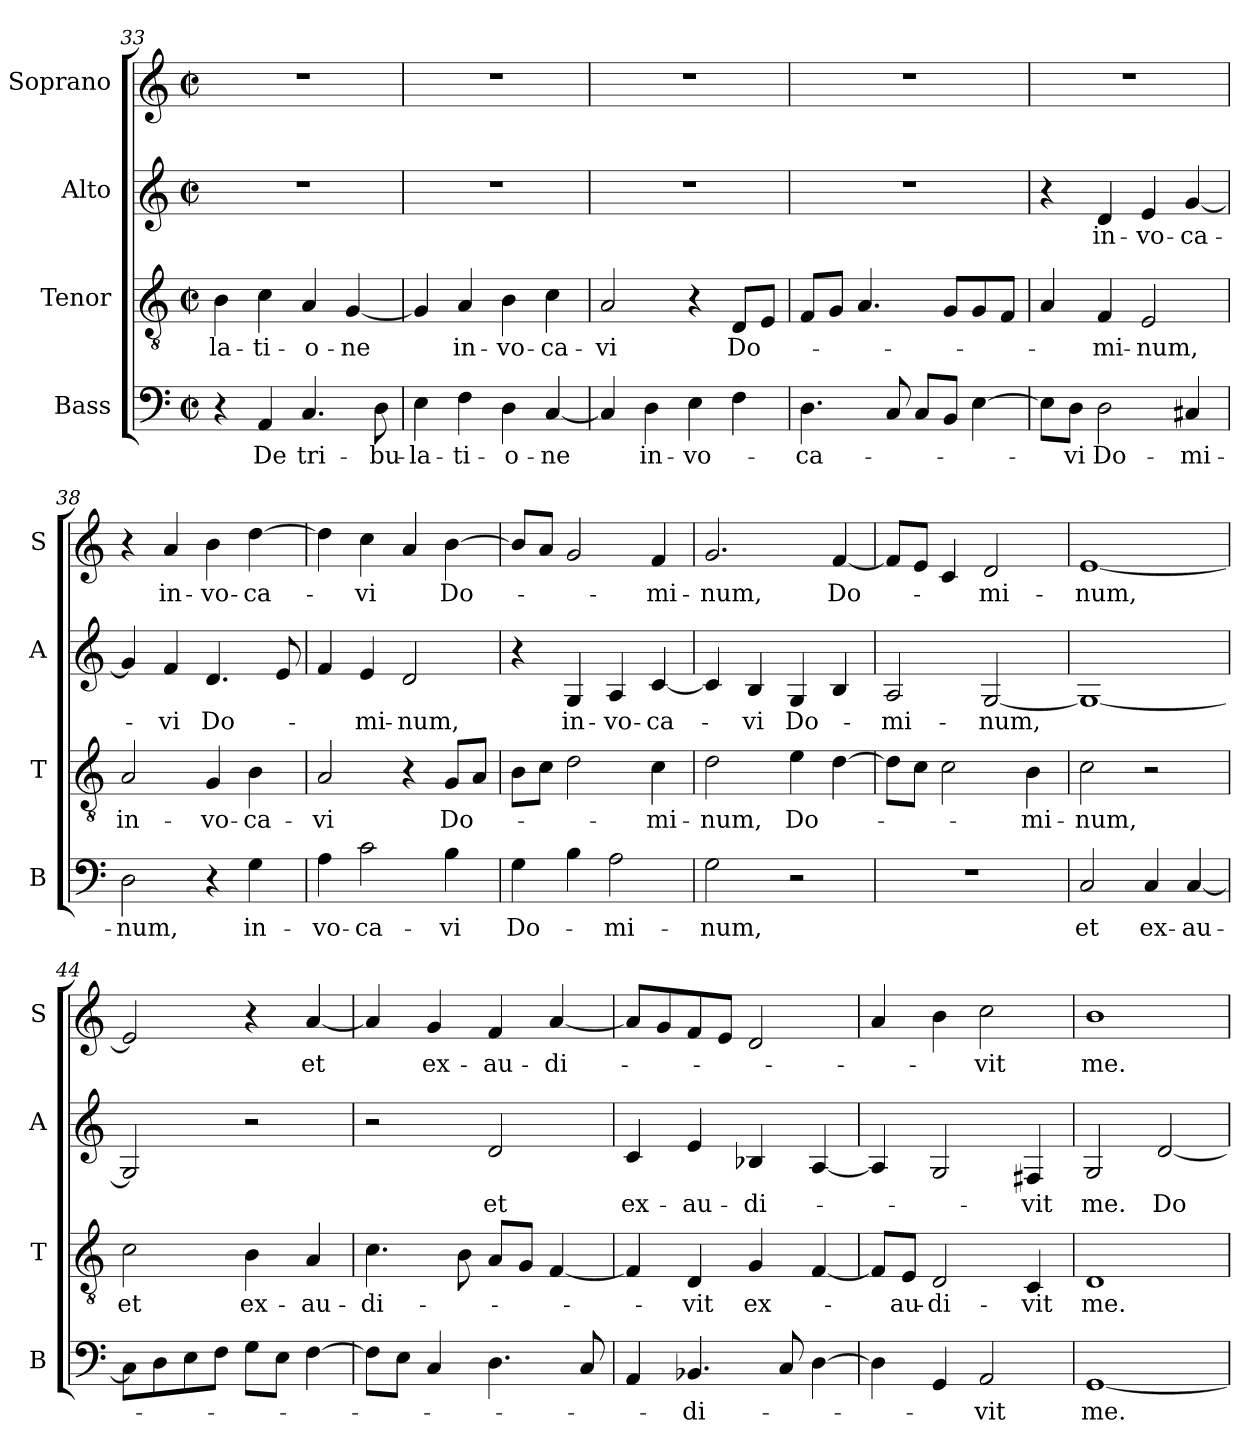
**kern	**text	**kern	**text	**kern	**text	**kern	**text
*part4	*part4	*part3	*part3	*part2	*part2	*part1	*part1
*staff4	*staff4	*staff3	*staff3	*staff2	*staff2	*staff1	*staff1
*I"Bass	*	*I"Tenor	*	*I"Alto	*	*I"Soprano	*
*I'B	*	*I'T	*	*I'A	*	*I'S	*
*clefF4	*	*clefGv2	*	*clefG2	*	*clefG2	*
*k[]	*	*k[]	*	*k[]	*	*k[]	*
*C:	*	*C:	*	*C:	*	*C:	*
*M2/2	*	*M2/2	*	*M2/2	*	*M2/2	*
*met(c|)	*	*met(c|)	*	*met(c|)	*	*met(c|)	*
=33	=33	=33	=33	=33	=33	=33	=33
4r	.	4B\	-la-	1r	.	1r	.
4AA/	De	4c\	-ti-	.	.	.	.
4.C/	tri-	4A/	-o-	.	.	.	.
.	.	[4G/	-ne	.	.	.	.
8D\	-bu-	.	.	.	.	.	.
=34	=34	=34	=34	=34	=34	=34	=34
4E\	-la-	4G/]	.	1r	.	1r	.
4F\	-ti-	4A/	in-	.	.	.	.
4D\	-o-	4B\	-vo-	.	.	.	.
[4C/	-ne	4c\	-ca-	.	.	.	.
=35	=35	=35	=35	=35	=35	=35	=35
4C/]	.	2A/	-vi	1r	.	1r	.
4D\	in-	.	.	.	.	.	.
4E\	-vo-	4r	.	.	.	.	.
4F\	.	8D/L	Do-	.	.	.	.
.	.	8E/J	.	.	.	.	.
=36	=36	=36	=36	=36	=36	=36	=36
4.D\	-ca-	8F/L	.	1r	.	1r	.
.	.	8G/J	.	.	.	.	.
.	.	4.A/	.	.	.	.	.
8C/	.	.	.	.	.	.	.
8C/L	.	.	.	.	.	.	.
8BB/J	.	8G/L	.	.	.	.	.
[4E\	.	8G/	.	.	.	.	.
.	.	8F/J	.	.	.	.	.
=37	=37	=37	=37	=37	=37	=37	=37
8E\L]	.	4A/	.	4r	.	1r	.
8D\J	-vi	.	.	.	.	.	.
2D\	Do-	4F/	-mi-	4d/	in-	.	.
.	.	2E/	-num,	4e/	-vo-	.	.
4C#X/	-mi-	.	.	[4g/	-ca-	.	.
!!LO:LB:g=z
=38	=38	=38	=38	=38	=38	=38	=38
2D\	-num,	2A/	in-	4g/]	.	4r	.
.	.	.	.	4f/	-vi	4a/	in-
4r	.	4G/	-vo-	4.d/	Do-	4b\	-vo-
4G\	in-	4B\	-ca-	.	.	[4dd\	-ca-
.	.	.	.	8e/	.	.	.
=39	=39	=39	=39	=39	=39	=39	=39
4A\	-vo-	2A/	-vi	4f/	.	4dd\]	.
2c\	-ca-	.	.	4e/	-mi-	4cc\	-vi
.	.	4r	.	2d/	-num,	4a/	.
4B\	-vi	8G/L	Do-	.	.	[4b\	Do-
.	.	8A/J	.	.	.	.	.
=40	=40	=40	=40	=40	=40	=40	=40
4G\	Do-	8B\L	.	4r	.	8b/L]	.
.	.	8c\J	.	.	.	8a/J	.
4B\	.	2d\	.	4G/	in-	2g/	.
2A\	-mi-	.	.	4A/	-vo-	.	.
.	.	4c\	-mi-	[4c/	-ca-	4f/	-mi-
=41	=41	=41	=41	=41	=41	=41	=41
2G\	-num,	2d\	-num,	4c/]	.	2.g/	-num,
.	.	.	.	4B/	-vi	.	.
2r	.	4e\	Do-	4G/	Do-	.	.
.	.	[4d\	.	4B/	.	[4f/	Do-
=42	=42	=42	=42	=42	=42	=42	=42
1r	.	8d\L]	.	2A/	-mi-	8f/L]	.
.	.	8c\J	.	.	.	8e/J	.
.	.	2c\	.	.	.	4c/	.
.	.	.	.	[2G/	-num,	2d/	-mi-
.	.	4B\	-mi-	.	.	.	.
=43	=43	=43	=43	=43	=43	=43	=43
2C/	et	2c\	-num,	1G_	.	[1e	-num,
4C/	ex-	2r	.	.	.	.	.
[4C/	-au-	.	.	.	.	.	.
!!LO:LB:g=z
=44	=44	=44	=44	=44	=44	=44	=44
8C\L]	.	2c\	et	2G/]	.	2e/]	.
8D\	.	.	.	.	.	.	.
8E\	.	.	.	.	.	.	.
8F\J	.	.	.	.	.	.	.
8G\L	.	4B\	ex-	2r	.	4r	.
8E\J	.	.	.	.	.	.	.
[4F\	.	4A/	-au-	.	.	[4a/	et
=45	=45	=45	=45	=45	=45	=45	=45
8F\L]	.	4.c\	-di-	2r	.	4a/]	.
8E\J	.	.	.	.	.	.	.
4C/	.	.	.	.	.	4g/	ex-
.	.	8B\	.	.	.	.	.
4.D\	.	8A/L	.	2d/	et	4f/	-au-
.	.	8G/J	.	.	.	.	.
.	.	[4F/	.	.	.	[4a/	-di-
8C/	.	.	.	.	.	.	.
=46	=46	=46	=46	=46	=46	=46	=46
4AA/	.	4F/]	.	4c/	ex-	8a/L]	.
.	.	.	.	.	.	8g/	.
4.BB-X/	-di-	4D/	-vit	4e/	-au-	8f/	.
.	.	.	.	.	.	8e/J	.
.	.	4G/	ex-	4B-X/	-di-	2d/	.
8C/	.	.	.	.	.	.	.
[4D\	.	[4F/	.	[4A/	.	.	.
=47	=47	=47	=47	=47	=47	=47	=47
4D\]	.	8F/L]	.	4A/]	.	4a/	.
.	.	8E/J	-au-	.	.	.	.
4GG/	.	2D/	-di-	2G/	.	4b\	.
2AA/	-vit	.	.	.	.	2cc\	-vit
.	.	4C/	-vit	4F#X/	-vit	.	.
=48	=48	=48	=48	=48	=48	=48	=48
[1GG	me.	1D	me.	2G/	me.	1b	me.
.	.	.	.	[2d/	Do-	.	.
=	=	=	=	=	=	=	=
*-	*-	*-	*-	*-	*-	*-	*-
